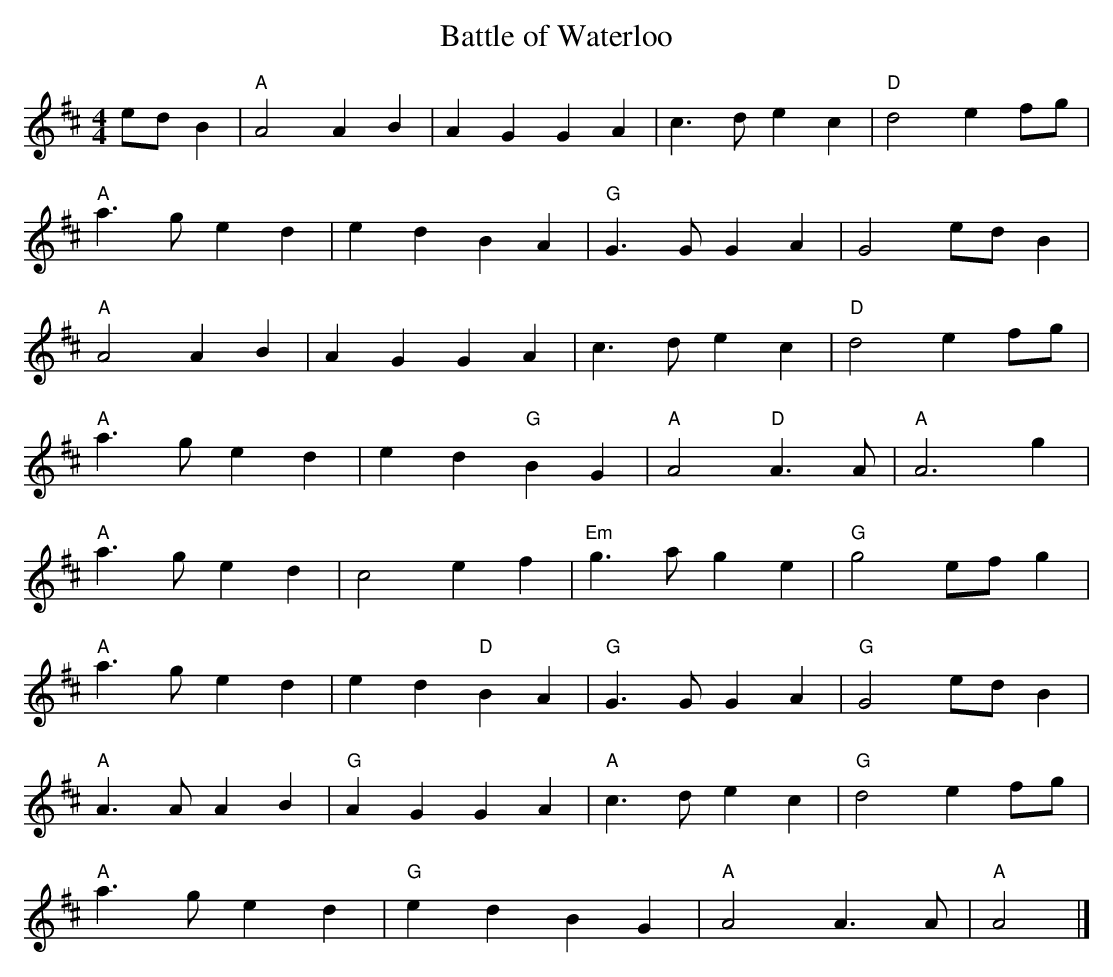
X:1
T:Battle of Waterloo
M:4/4
L:1/4
K:D
e/d/ B | "A"A2 A B | A G G A | c> d e c | "D"d2 e f/g/ |
"A"a> g e d | e d B A | "G"G> G G A | G2 e/d/ B |
"A"A2 A B | A G G A | c> d e c | "D"d2 e f/g/ |
"A"a> g e d | e d "G"B G | "A"A2 "D"A> A | "A"A3 g |
"A"a> g e d | c2 e f | "Em"g> a g e | "G"g2 e/f/ g |
"A"a> g e d | e d "D"B A | "G"G> G G A | "G"G2 e/d/ B |
"A"A> A A B | "G"A G G A | "A"c> d e c | "G"d2 e f/g/ |
"A"a> g e d | "G"e d B G | "A"A2 A> A | "A"A2 |]
